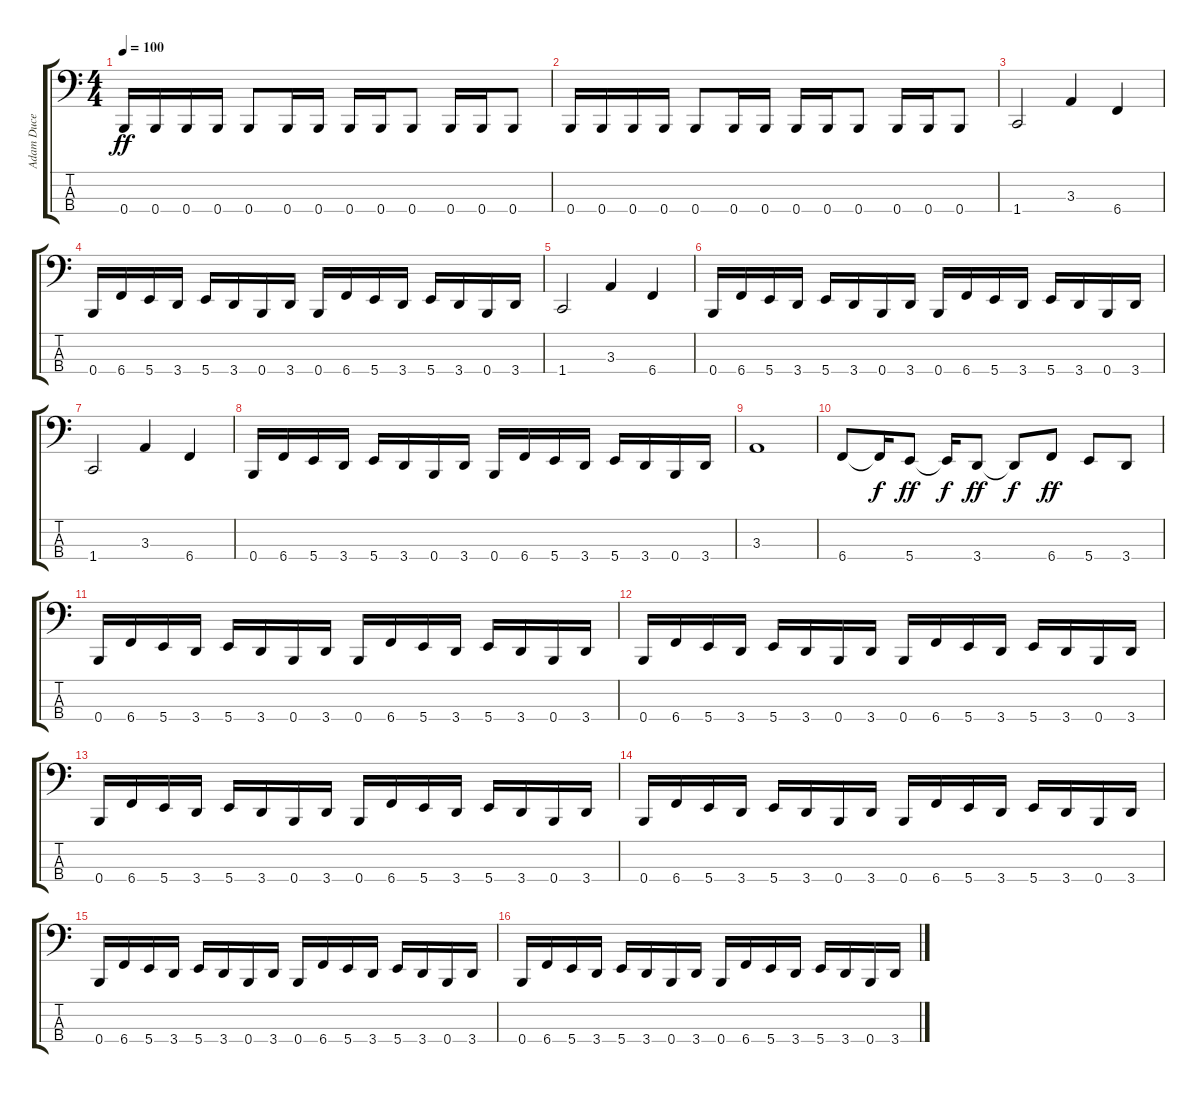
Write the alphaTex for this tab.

\track ("Adam Duce" "Adam Duce") {instrument electricbasspick}
\staff {score tabs}
\tuning (E2 B1 Gb1 B0) {hide}
\ts (4 4)
\tempo 100
\clef f4
\ks c
0.4.16{dy ff} 0.4.16 0.4.16 0.4.16 0.4.8 0.4.16 0.4.16 0.4.16 0.4.16 0.4.8 0.4.16 0.4.16 0.4.8 |
0.4.16 0.4.16 0.4.16 0.4.16 0.4.8 0.4.16 0.4.16 0.4.16 0.4.16 0.4.8 0.4.16 0.4.16 0.4.8 |
1.4.2 3.3.4 6.4.4 |
0.4.16 6.4.16 5.4.16 3.4.16 5.4.16 3.4.16 0.4.16 3.4.16 0.4.16 6.4.16 5.4.16 3.4.16 5.4.16 3.4.16 0.4.16 3.4.16 |
1.4.2 3.3.4 6.4.4 |
0.4.16 6.4.16 5.4.16 3.4.16 5.4.16 3.4.16 0.4.16 3.4.16 0.4.16 6.4.16 5.4.16 3.4.16 5.4.16 3.4.16 0.4.16 3.4.16 |
1.4.2 3.3.4 6.4.4 |
0.4.16 6.4.16 5.4.16 3.4.16 5.4.16 3.4.16 0.4.16 3.4.16 0.4.16 6.4.16 5.4.16 3.4.16 5.4.16 3.4.16 0.4.16 3.4.16 |
3.3.1 |
6.4.8 6.4{t}.16{dy f} 5.4.8{dy ff} 5.4{t}.16{dy f} 3.4.8{dy ff} 3.4{t}.8{dy f} 6.4.8{dy ff} 5.4.8 3.4.8 |
0.4.16 6.4.16 5.4.16 3.4.16 5.4.16 3.4.16 0.4.16 3.4.16 0.4.16 6.4.16 5.4.16 3.4.16 5.4.16 3.4.16 0.4.16 3.4.16 |
0.4.16 6.4.16 5.4.16 3.4.16 5.4.16 3.4.16 0.4.16 3.4.16 0.4.16 6.4.16 5.4.16 3.4.16 5.4.16 3.4.16 0.4.16 3.4.16 |
0.4.16 6.4.16 5.4.16 3.4.16 5.4.16 3.4.16 0.4.16 3.4.16 0.4.16 6.4.16 5.4.16 3.4.16 5.4.16 3.4.16 0.4.16 3.4.16 |
0.4.16 6.4.16 5.4.16 3.4.16 5.4.16 3.4.16 0.4.16 3.4.16 0.4.16 6.4.16 5.4.16 3.4.16 5.4.16 3.4.16 0.4.16 3.4.16 |
0.4.16 6.4.16 5.4.16 3.4.16 5.4.16 3.4.16 0.4.16 3.4.16 0.4.16 6.4.16 5.4.16 3.4.16 5.4.16 3.4.16 0.4.16 3.4.16 |
0.4.16 6.4.16 5.4.16 3.4.16 5.4.16 3.4.16 0.4.16 3.4.16 0.4.16 6.4.16 5.4.16 3.4.16 5.4.16 3.4.16 0.4.16 3.4.16
